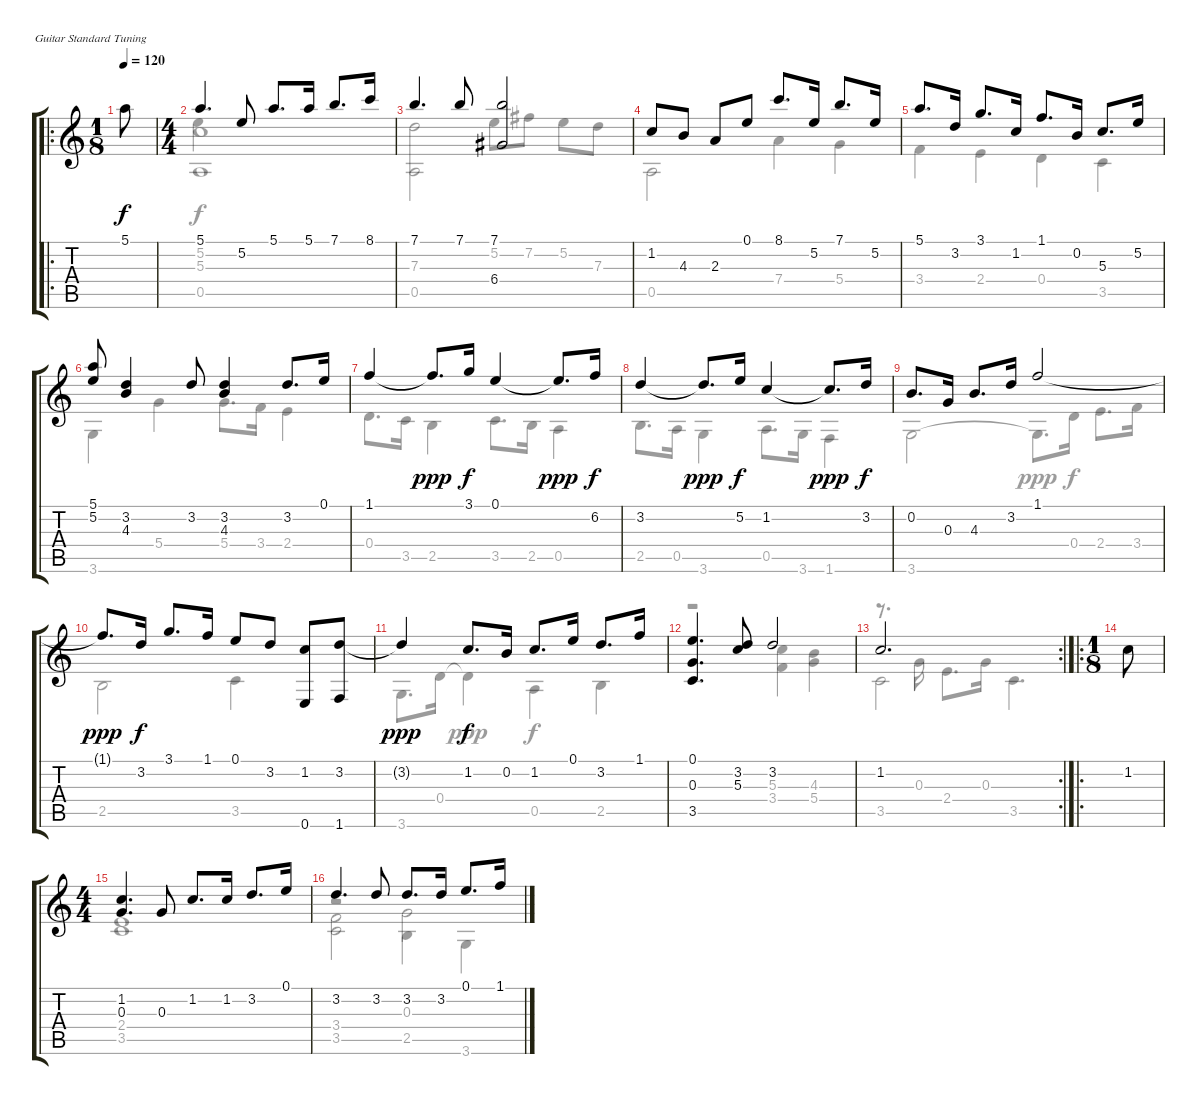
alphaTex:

\bracketExtendMode groupsimilarinstruments
\firstSystemTrackNameOrientation horizontal
\otherSystemsTrackNameOrientation horizontal
\track "" {instrument acousticguitarnylon}
\staff {score tabs}
\tuning (E4 B3 G3 D3 A2 E2)
\voice
\ro
\ts (1 8)
\tempo 120
\clef g2
\ks aminor
5.1.8{dy f instrument acousticguitarnylon} |
\ts (4 4)
5.1.4{d} 5.2.8 5.1.8{d} 5.1.16 7.1.8{d} 8.1.16 |
7.1.4{d} 7.1.8 (7.1 6.4).2 |
1.2.8 4.3.8 2.3.8 0.1.8 8.1.8{d} 5.2.16 7.1.8{d} 5.2.16 |
5.1.8{d} 3.2.16 3.1.8{d} 1.2.16 1.1.8{d} 0.2.16 5.3.8{d} 5.2.16 |
(5.1 5.2).8 (3.2 4.3).4 3.2.8 (3.2 4.3).4 3.2.8{d} 0.1.16 |
1.1.4 1.1{t}.8{d dy ppp} 3.1.16{dy f} 0.1.4 0.1{t}.8{d dy ppp} 6.2.16{dy f} |
3.2.4 3.2{t}.8{d dy ppp} 5.2.16{dy f} 1.2.4 1.2{t}.8{d dy ppp} 3.2.16{dy f} |
0.2.8{d} 0.3.16 4.3.8{d} 3.2.16 1.1.2 |
1.1{t}.8{d dy ppp} 3.2.16{dy f} 3.1.8{d} 1.1.16 0.1.8 3.2.8 (1.2 0.6).8 (3.2 1.6).8 |
3.2{t}.4{dy ppp} 1.2.8{d dy f} 0.2.16 1.2.8{d} 0.1.16 3.2.8{d} 1.1.16 |
(0.1 0.3 3.5).4{d} (3.2 5.3).8 3.2.2 |
\rc 2
1.2.2{d} |
\ro
\ts (1 8)
1.2.8 |
\ts (4 4)
(1.2 0.3).4{d} 0.3.8 1.2.8{d} 1.2.16 3.2.8{d} 0.1.16 |
3.2.4{d} 3.2.8 3.2.8{d} 3.2.16 0.1.8{d} 1.1.16
\voice
\clef g2
\ottava regular
\simile none
\ks aminor
|
5.2.4 |
(7.3 0.5).2 5.2.8 7.2.8 5.2.8 7.3.8 |
0.5.2 7.4.4 5.4.4 |
3.4.4 2.4.4 0.4.4 3.5.4 |
3.6.4 5.4.4 5.4.8{d} 3.4.16 2.4.4 |
0.4.8{d} 3.5.16 2.5.4 3.5.8{d} 2.5.16 0.5.4 |
2.5.8{d} 0.5.16 3.6.4 0.5.8{d} 3.6.16 1.6.4 |
3.6.2 3.6{t}.8{d dy ppp} 0.4.16{dy f} 2.4.8{d} 3.4.16 |
2.5.2 3.5.4 |
3.6.8{d} 0.4.16 0.4{t}.4{dy ppp} 0.5.4{dy f} 2.5.4 |
r.2 (5.3 3.4).4 (4.3 5.4).4 |
r.8{d} 0.3.16 2.4.8{d} 0.3.16 3.5.4{d} |
|
(2.4 3.5).1 |
(3.4 3.5).2 0.3.2
\voice
\clef g2
\ottava regular
\simile none
\ks aminor
|
(5.3 0.5).1 |
|
|
|
|
|
|
|
|
|
|
3.5.2 |
|
|
r.2 2.5.4 3.6.4
